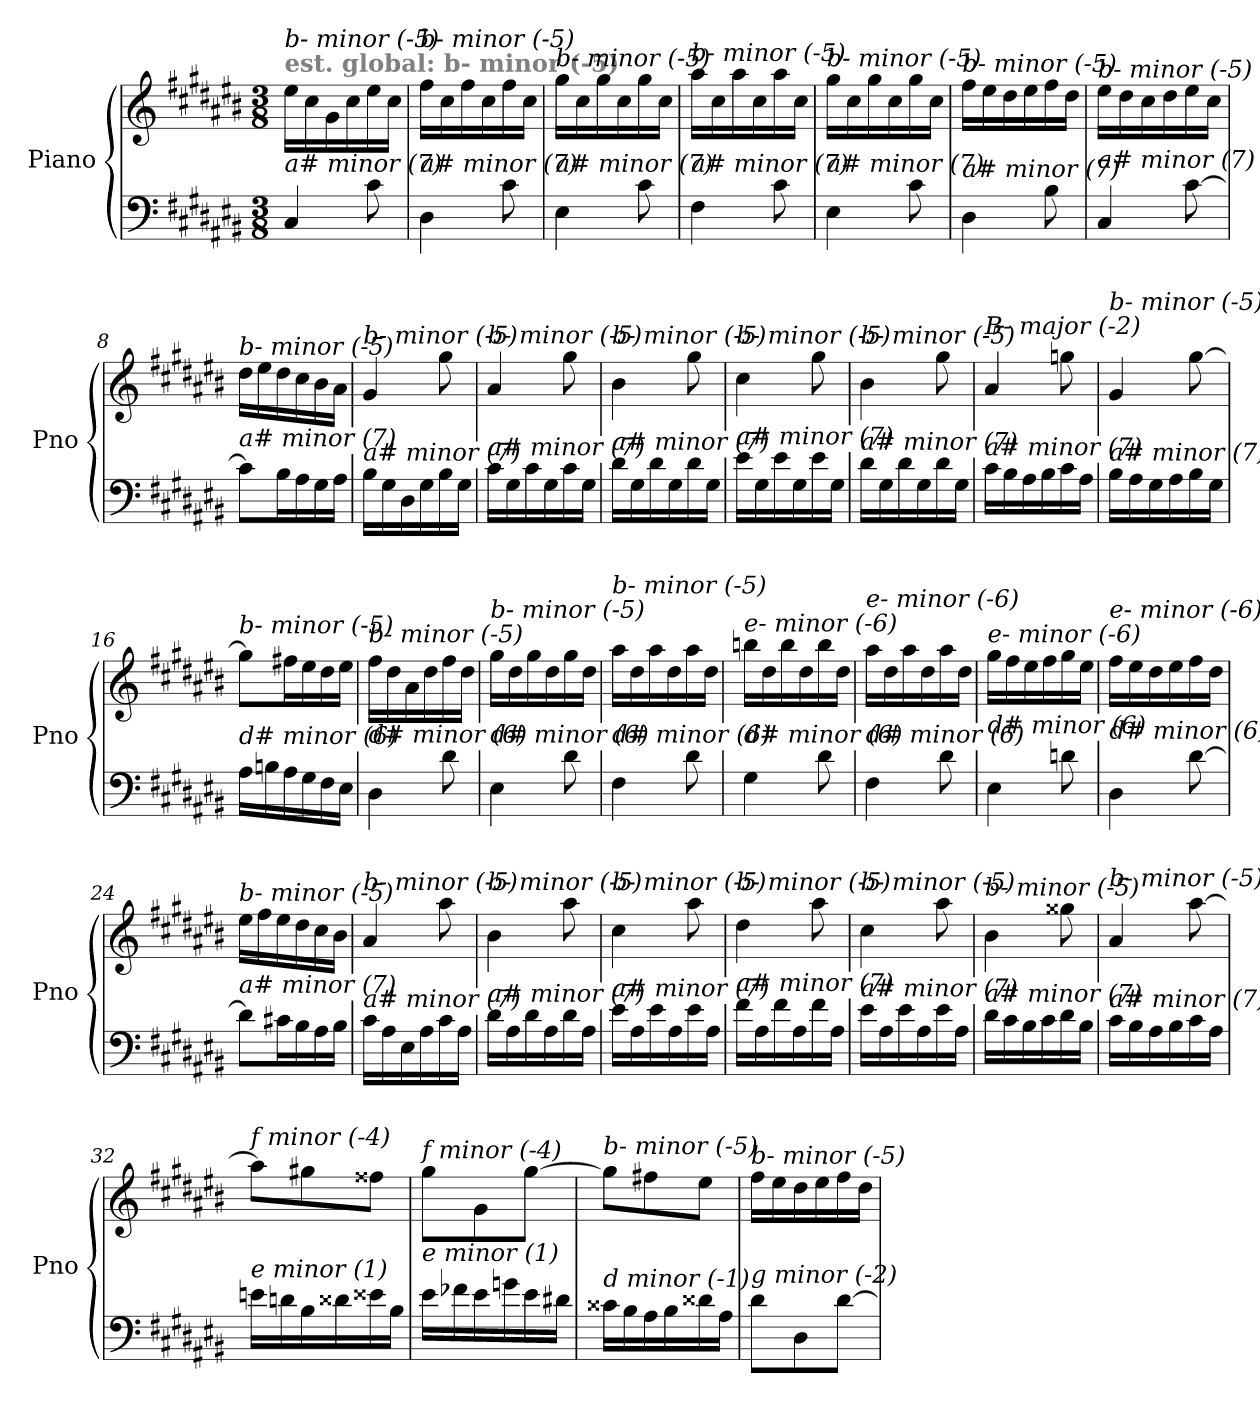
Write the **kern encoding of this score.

**kern	**kern
*part1	*part1
*staff2	*staff1
*I"Piano	*
*I'Pno	*
*clefF4	*clefG2
*k[f#c#g#d#a#e#b#]	*k[f#c#g#d#a#e#b#]
*M3/8	*M3/8
=1	=1
!	!LO:TX:a:B:color=#808080:t=est. global&colon; b- minor (-5)
!	!LO:TX:i:t=b- minor (-5)
!LO:TX:i:t=a# minor (7)	!
4C#/	16ee#\LL
.	16cc#\
.	16g#\
.	16cc#\
8c#\	16ee#\
.	16cc#\JJ
=2	=2
!	!LO:TX:i:t=b- minor (-5)
!LO:TX:i:t=a# minor (7)	!
4D#\	16ff#\LL
.	16cc#\
.	16ff#\
.	16cc#\
8c#\	16ff#\
.	16cc#\JJ
=3	=3
!	!LO:TX:i:t=b- minor (-5)
!LO:TX:i:t=a# minor (7)	!
4E#\	16gg#\LL
.	16cc#\
.	16gg#\
.	16cc#\
8c#\	16gg#\
.	16cc#\JJ
=4	=4
!	!LO:TX:i:t=b- minor (-5)
!LO:TX:i:t=a# minor (7)	!
4F#\	16aa#\LL
.	16cc#\
.	16aa#\
.	16cc#\
8c#\	16aa#\
.	16cc#\JJ
=5	=5
!	!LO:TX:i:t=b- minor (-5)
!LO:TX:i:t=a# minor (7)	!
4E#\	16gg#\LL
.	16cc#\
.	16gg#\
.	16cc#\
8c#\	16gg#\
.	16cc#\JJ
=6	=6
!	!LO:TX:i:t=b- minor (-5)
!LO:TX:i:t=a# minor (7)	!
4D#\	16ff#\LL
.	16ee#\
.	16dd#\
.	16ee#\
8B#\	16ff#\
.	16dd#\JJ
!!LO:LB:g=z
=7	=7
!	!LO:TX:i:t=b- minor (-5)
!LO:TX:i:t=a# minor (7)	!
4C#/	16ee#\LL
.	16dd#\
.	16cc#\
.	16dd#\
[8c#\	16ee#\
.	16cc#\JJ
=8	=8
!	!LO:TX:i:t=b- minor (-5)
!LO:TX:i:t=a# minor (7)	!
8c#\L]	16dd#\LL
.	16ee#\
16B#\L	16dd#\
16A#\	16cc#\
16G#\	16b#\
16A#\JJ	16a#\JJ
=9	=9
!	!LO:TX:i:t=b- minor (-5)
!LO:TX:i:t=a# minor (7)	!
16B#\LL	4g#/
16G#\	.
16D#\	.
16G#\	.
16B#\	8gg#\
16G#\JJ	.
=10	=10
!	!LO:TX:i:t=b- minor (-5)
!LO:TX:i:t=a# minor (7)	!
16c#\LL	4a#/
16G#\	.
16c#\	.
16G#\	.
16c#\	8gg#\
16G#\JJ	.
=11	=11
!	!LO:TX:i:t=b- minor (-5)
!LO:TX:i:t=a# minor (7)	!
16d#\LL	4b#\
16G#\	.
16d#\	.
16G#\	.
16d#\	8gg#\
16G#\JJ	.
=12	=12
!	!LO:TX:i:t=b- minor (-5)
!LO:TX:i:t=a# minor (7)	!
16e#\LL	4cc#\
16G#\	.
16e#\	.
16G#\	.
16e#\	8gg#\
16G#\JJ	.
=13	=13
!	!LO:TX:i:t=b- minor (-5)
!LO:TX:i:t=a# minor (7)	!
16d#\LL	4b#\
16G#\	.
16d#\	.
16G#\	.
16d#\	8gg#\
16G#\JJ	.
!!LO:LB:g=z
=14	=14
!	!LO:TX:i:t=B- major (-2)
!LO:TX:i:t=a# minor (7)	!
16c#\LL	4a#/
16B#\	.
16A#\	.
16B#\	.
16c#\	8ggni\
16A#\JJ	.
=15	=15
!	!LO:TX:i:t=b- minor (-5)
!LO:TX:i:t=a# minor (7)	!
16B#\LL	4g#/
16A#\	.
16G#\	.
16A#\	.
16B#\	[8gg#\
16G#\JJ	.
=16	=16
!	!LO:TX:i:t=b- minor (-5)
!LO:TX:i:t=d# minor (6)	!
16A#\LL	8gg#\L]
16Bn\	.
16A#\	16ff#X\L
16G#\	16ee#\
16F#\	16dd#\
16E#\JJ	16ee#\JJ
=17	=17
!	!LO:TX:i:t=b- minor (-5)
!LO:TX:i:t=d# minor (6)	!
4D#\	16ff#\LL
.	16dd#\
.	16a#\
.	16dd#\
8d#\	16ff#\
.	16dd#\JJ
=18	=18
!	!LO:TX:i:t=b- minor (-5)
!LO:TX:i:t=d# minor (6)	!
4E#\	16gg#\LL
.	16dd#\
.	16gg#\
.	16dd#\
8d#\	16gg#\
.	16dd#\JJ
=19	=19
!	!LO:TX:i:t=b- minor (-5)
!LO:TX:i:t=d# minor (6)	!
4F#\	16aa#\LL
.	16dd#\
.	16aa#\
.	16dd#\
8d#\	16aa#\
.	16dd#\JJ
=20	=20
!	!LO:TX:i:t=e- minor (-6)
!LO:TX:i:t=d# minor (6)	!
4G#\	16bbn\LL
.	16dd#\
.	16bb\
.	16dd#\
8d#\	16bb\
.	16dd#\JJ
!!LO:LB:g=z
=21	=21
!	!LO:TX:i:t=e- minor (-6)
!LO:TX:i:t=d# minor (6)	!
4F#\	16aa#\LL
.	16dd#\
.	16aa#\
.	16dd#\
8d#\	16aa#\
.	16dd#\JJ
=22	=22
!	!LO:TX:i:t=e- minor (-6)
!LO:TX:i:t=d# minor (6)	!
4E#\	16gg#\LL
.	16ff#\
.	16ee#\
.	16ff#\
8dni\	16gg#\
.	16ee#\JJ
=23	=23
!	!LO:TX:i:t=e- minor (-6)
!LO:TX:i:t=d# minor (6)	!
4D#\	16ff#\LL
.	16ee#\
.	16dd#\
.	16ee#\
[8d#\	16ff#\
.	16dd#\JJ
=24	=24
!	!LO:TX:i:t=b- minor (-5)
!LO:TX:i:t=a# minor (7)	!
8d#\L]	16ee#\LL
.	16ff#\
16c#X\L	16ee#\
16B#\	16dd#\
16A#\	16cc#\
16B#\JJ	16b#\JJ
=25	=25
!	!LO:TX:i:t=b- minor (-5)
!LO:TX:i:t=a# minor (7)	!
16c#\LL	4a#/
16A#\	.
16E#\	.
16A#\	.
16c#\	8aa#\
16A#\JJ	.
=26	=26
!	!LO:TX:i:t=b- minor (-5)
!LO:TX:i:t=a# minor (7)	!
16d#\LL	4b#\
16A#\	.
16d#\	.
16A#\	.
16d#\	8aa#\
16A#\JJ	.
=27	=27
!	!LO:TX:i:t=b- minor (-5)
!LO:TX:i:t=a# minor (7)	!
16e#\LL	4cc#\
16A#\	.
16e#\	.
16A#\	.
16e#\	8aa#\
16A#\JJ	.
!!LO:LB:g=z
=28	=28
!	!LO:TX:i:t=b- minor (-5)
!LO:TX:i:t=a# minor (7)	!
16f#\LL	4dd#\
16A#\	.
16f#\	.
16A#\	.
16f#\	8aa#\
16A#\JJ	.
=29	=29
!	!LO:TX:i:t=b- minor (-5)
!LO:TX:i:t=a# minor (7)	!
16e#\LL	4cc#\
16A#\	.
16e#\	.
16A#\	.
16e#\	8aa#\
16A#\JJ	.
=30	=30
!	!LO:TX:i:t=b- minor (-5)
!LO:TX:i:t=a# minor (7)	!
16d#\LL	4b#\
16c#\	.
16B#\	.
16c#\	.
16d#\	8gg##X\
16B#\JJ	.
=31	=31
!	!LO:TX:i:t=b- minor (-5)
!LO:TX:i:t=a# minor (7)	!
16c#\LL	4a#/
16B#\	.
16A#\	.
16B#\	.
16c#\	[8aa#\
16A#\JJ	.
=32	=32
!	!LO:TX:i:t=f minor (-4)
!LO:TX:i:t=e minor (1)	!
16eni\LL	8aa#\L]
16dni\	.
16B#\	8gg#X\
16d##i\	.
16e##i\	8ff##Xj\J
16B#\JJ	.
=33	=33
!	!LO:TX:i:t=f minor (-4)
!LO:TX:i:t=e minor (1)	!
16e#\LL	8gg#\L
16f-Xi\	.
16e#\	8g#\
16gni\	.
16e#\	[8gg#\J
16d#X\JJ	.
!!LO:PB:g=z
=34	=34
!	!LO:TX:i:t=b- minor (-5)
!LO:TX:i:t=d minor (-1)	!
16c##Xj\LL	8gg#\L]
16B#\	.
16A#\	8ff#X\
16B#\	.
16d##i\	8ee#\J
16A#\JJ	.
=35	=35
!	!LO:TX:i:t=b- minor (-5)
!LO:TX:i:t=g minor (-2)	!
8d#\L	16ff#\LL
.	16ee#\
8D#\	16dd#\
.	16ee#\
[8d#\J	16ff#\
.	16dd#\JJ
=	=
*-	*-
